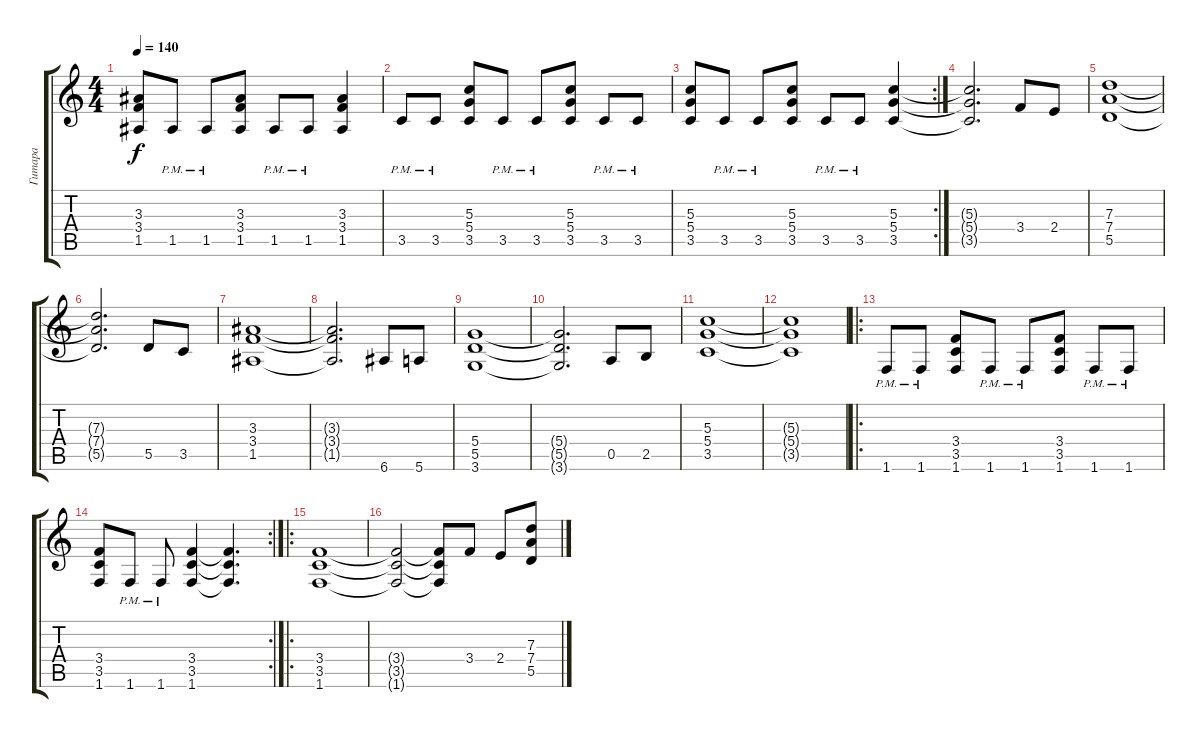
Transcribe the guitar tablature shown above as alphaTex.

\track ("Гитара" "Гитара") {instrument distortionguitar}
\staff {score tabs}
\tuning (E4 B3 G3 D3 A2 E2) {hide}
\ts (4 4)
\tempo 140
\clef g2
\ks c
(3.3 3.4 1.5).8{dy f} 1.5{pm}.8 1.5{pm}.8 (3.3 3.4 1.5).8 1.5{pm}.8 1.5{pm}.8 (3.3 3.4 1.5).4 |
3.5{pm}.8 3.5{pm}.8 (5.3 5.4 3.5).8 3.5{pm}.8 3.5{pm}.8 (5.3 5.4 3.5).8 3.5{pm}.8 3.5{pm}.8 |
\rc 2
(5.3 5.4 3.5).8 3.5{pm}.8 3.5{pm}.8 (5.3 5.4 3.5).8 3.5{pm}.8 3.5{pm}.8 (5.3 5.4 3.5).4 |
(5.3{t} 5.4{t} 3.5{t}).2{d} 3.4.8 2.4.8 |
(7.3 7.4 5.5).1 |
(7.3{t} 7.4{t} 5.5{t}).2{d} 5.5.8 3.5.8 |
(3.3 3.4 1.5).1 |
(3.3{t} 3.4{t} 1.5{t}).2{d} 6.6.8 5.6.8 |
(5.4 5.5 3.6).1 |
(5.4{t} 5.5{t} 3.6{t}).2{d} 0.5.8 2.5.8 |
(5.3 5.4 3.5).1 |
(5.3{t} 5.4{t} 3.5{t}).1 |
\ro
1.6{pm}.8 1.6{pm}.8 (3.4 3.5 1.6).8 1.6{pm}.8 1.6{pm}.8 (3.4 3.5 1.6).8 1.6{pm}.8 1.6{pm}.8 |
\rc 2
(3.4 3.5 1.6).8 1.6{pm}.8 1.6{pm}.8 (3.4 3.5 1.6).4 (3.4{t} 3.5{t} 1.6{t}).4{d} |
\ro
(3.4 3.5 1.6).1 |
(3.4{t} 3.5{t} 1.6{t}).2 (3.4{t} 3.5{t} 1.6{t}).8 3.4.8 2.4.8 (7.3 7.4 5.5).8
